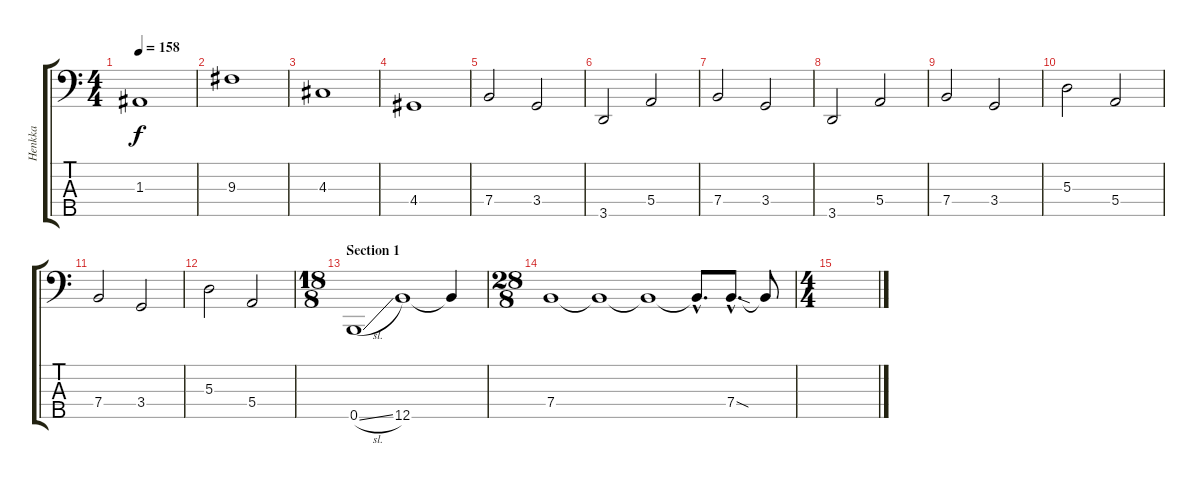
\track ("Henkka" "Henkka") {instrument electricbasspick}
\staff {score tabs}
\tuning (G2 D2 A1 E1 B0) {hide}
\ts (4 4)
\tempo 158
\clef f4
\ks c
1.3.1{dy f} |
9.3.1 |
4.3.1 |
4.4.1 |
7.4.2 3.4.2 |
3.5.2 5.4.2 |
7.4.2 3.4.2 |
3.5.2 5.4.2 |
7.4.2 3.4.2 |
5.3.2 5.4.2 |
7.4.2 3.4.2 |
5.3.2 5.4.2 |
\ts (18 8)
\section ("" "Section 1")
0.5{sl}.1 12.5.1 12.5{t}.4 |
\ts (28 8)
7.4.1 7.4{t}.1 7.4{t}.1 7.4{hac t}.8{d} 7.4{sod hac}.8{d} 7.4{t}.8 |
\ts (4 4)
